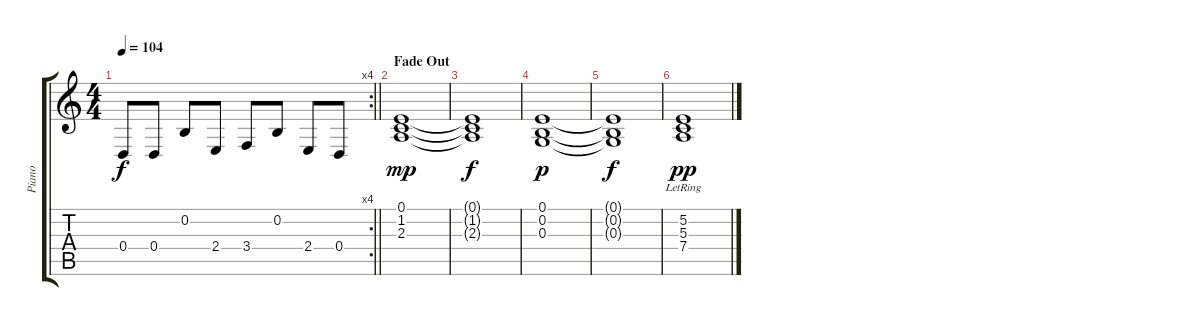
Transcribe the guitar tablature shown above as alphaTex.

\track ("Piano" "Piano") {instrument fx7echoes}
\staff {score tabs}
\tuning (E4 B3 G3 D3 A2 E2) {hide}
\rc 4
\ts (4 4)
\tempo 104
\clef g2
\barLineRight lightlight
\ks c
0.4{t}.8{dy f} 0.4.8 0.2.8 2.4.8 3.4.8 0.2.8 2.4.8 0.4.8 |
\section ("" "Fade Out")
(0.1 1.2 2.3).1{dy mp} |
(0.1{t} 1.2{t} 2.3{t}).1{dy f} |
(0.1 0.2 0.3).1{dy p} |
(0.1{t} 0.2{t} 0.3{t}).1{dy f} |
(5.2{lr} 5.3{lr} 7.4{lr}).1{dy pp}
